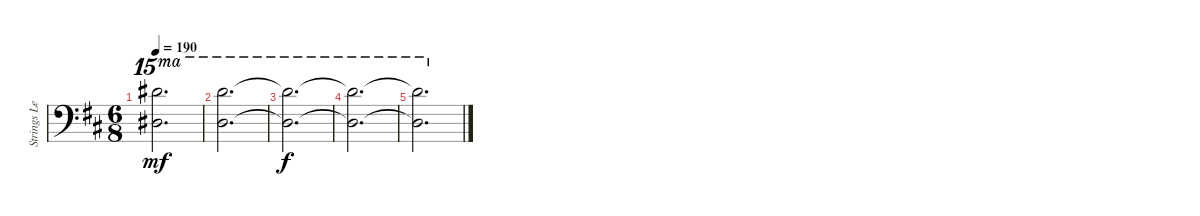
\track ("Strings Lead" "Strings Le") {instrument stringensemble1}
\staff {score}
\tuning (Db4 Ab3 E3 B2 Gb2 A1) {hide}
\ts (6 8)
\tempo 190
\clef f4
\ks bminor
(26.1{t} 23.3{t}).2{d ot 15ma dy mf} |
(25.1 22.3).2{d ot 15ma volume 0} |
(25.1{t} 22.3{t}).2{d ot 15ma dy f} |
(25.1{t} 22.3{t}).2{d ot 15ma} |
(25.1{t} 22.3{t}).2{d ot 15ma}
